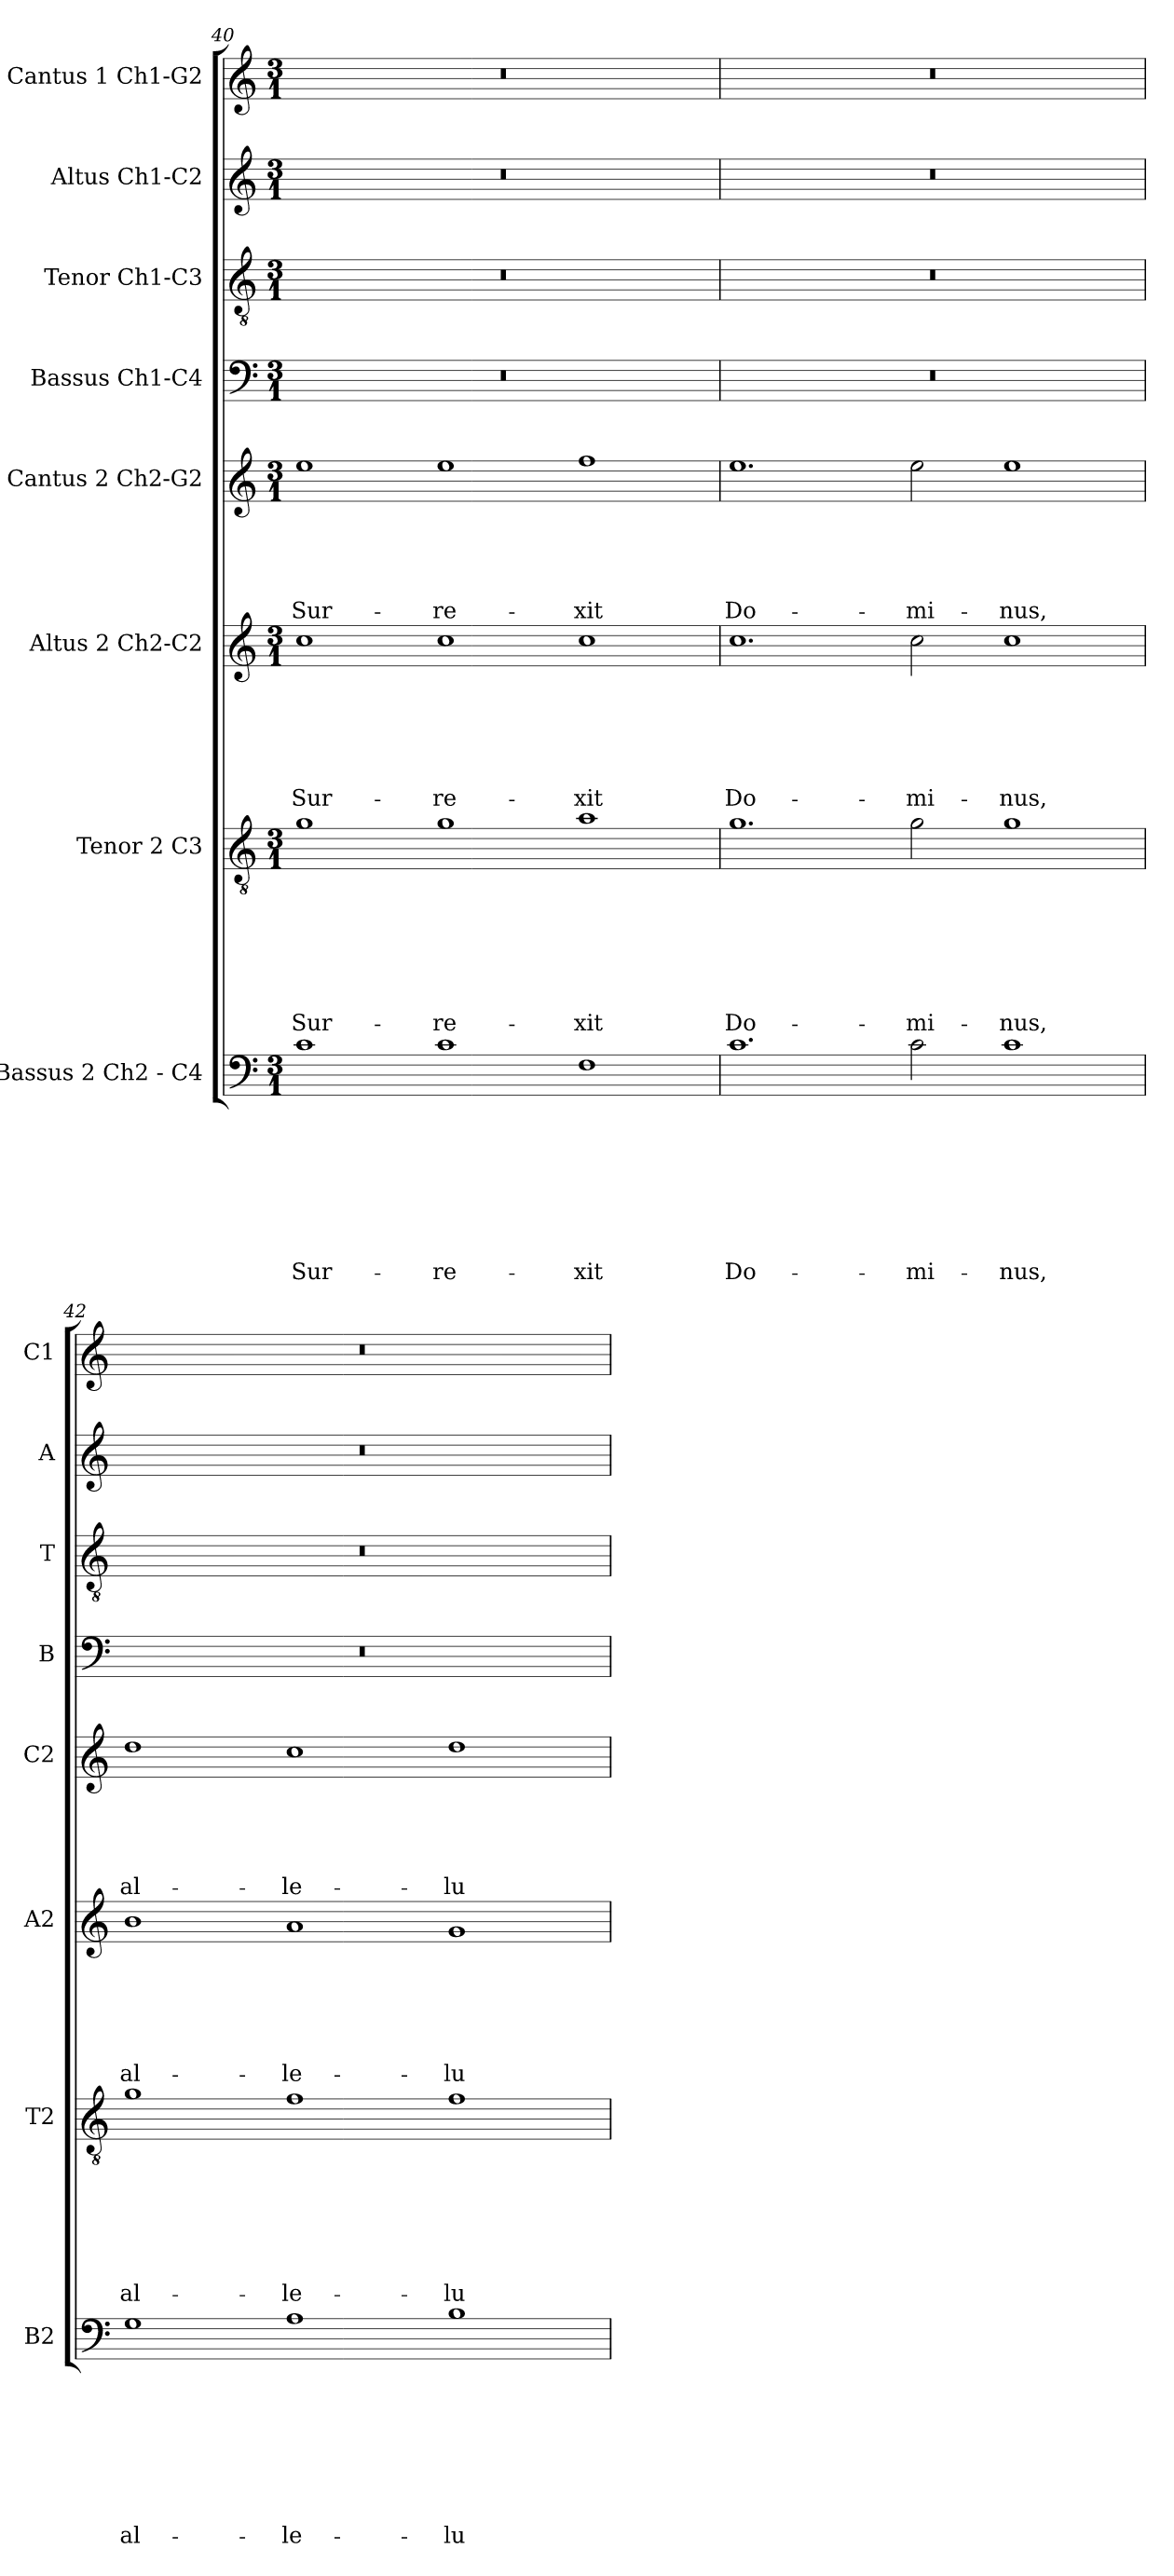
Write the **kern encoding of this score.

**kern	**text	**text	**text	**text	**text	**text	**text	**text	**kern	**text	**text	**text	**text	**text	**text	**text	**kern	**text	**text	**text	**text	**text	**text	**kern	**text	**text	**text	**text	**text	**kern	**kern	**kern	**kern
*part8	*part8	*part8	*part8	*part8	*part8	*part8	*part8	*part8	*part7	*part7	*part7	*part7	*part7	*part7	*part7	*part7	*part6	*part6	*part6	*part6	*part6	*part6	*part6	*part5	*part5	*part5	*part5	*part5	*part5	*part4	*part3	*part2	*part1
*staff8	*staff8	*staff8	*staff8	*staff8	*staff8	*staff8	*staff8	*staff8	*staff7	*staff7	*staff7	*staff7	*staff7	*staff7	*staff7	*staff7	*staff6	*staff6	*staff6	*staff6	*staff6	*staff6	*staff6	*staff5	*staff5	*staff5	*staff5	*staff5	*staff5	*staff4	*staff3	*staff2	*staff1
*I"Bassus 2  Ch2 - C4	*	*	*	*	*	*	*	*	*I"Tenor 2 C3	*	*	*	*	*	*	*	*I"Altus 2 Ch2-C2	*	*	*	*	*	*	*I"Cantus 2 Ch2-G2	*	*	*	*	*	*I"Bassus  Ch1-C4	*I"Tenor Ch1-C3	*I"Altus  Ch1-C2	*I"Cantus 1 Ch1-G2
*I'B2	*	*	*	*	*	*	*	*	*I'T2	*	*	*	*	*	*	*	*I'A2	*	*	*	*	*	*	*I'C2	*	*	*	*	*	*I'B	*I'T	*I'A	*I'C1
*clefF4	*	*	*	*	*	*	*	*	*clefGv2	*	*	*	*	*	*	*	*clefG2	*	*	*	*	*	*	*clefG2	*	*	*	*	*	*clefF4	*clefGv2	*clefG2	*clefG2
*k[]	*	*	*	*	*	*	*	*	*k[]	*	*	*	*	*	*	*	*k[]	*	*	*	*	*	*	*k[]	*	*	*	*	*	*k[]	*k[]	*k[]	*k[]
*C:	*	*	*	*	*	*	*	*	*C:	*	*	*	*	*	*	*	*C:	*	*	*	*	*	*	*C:	*	*	*	*	*	*C:	*C:	*C:	*C:
*M3/1	*	*	*	*	*	*	*	*	*M3/1	*	*	*	*	*	*	*	*M3/1	*	*	*	*	*	*	*M3/1	*	*	*	*	*	*M3/1	*M3/1	*M3/1	*M3/1
=40	=40	=40	=40	=40	=40	=40	=40	=40	=40	=40	=40	=40	=40	=40	=40	=40	=40	=40	=40	=40	=40	=40	=40	=40	=40	=40	=40	=40	=40	=40	=40	=40	=40
!	!	!	!	!	!	!	!	!LO:LY:b	!	!	!	!	!	!	!	!LO:LY:b	!	!	!	!	!	!	!LO:LY:b	!	!	!	!	!	!LO:LY:b	!	!	!	!
1c	.	.	.	.	.	.	.	Sur-	1g	.	.	.	.	.	.	Sur-	1cc	.	.	.	.	.	Sur-	1ee	.	.	.	.	Sur-	0.r	0.r	0.r	0.r
!	!	!	!	!	!	!	!	!LO:LY:b	!	!	!	!	!	!	!	!LO:LY:b	!	!	!	!	!	!	!LO:LY:b	!	!	!	!	!	!LO:LY:b	!	!	!	!
1c	.	.	.	.	.	.	.	-re-	1g	.	.	.	.	.	.	-re-	1cc	.	.	.	.	.	-re-	1ee	.	.	.	.	-re-	.	.	.	.
!	!	!	!	!	!	!	!	!LO:LY:b	!	!	!	!	!	!	!	!LO:LY:b	!	!	!	!	!	!	!LO:LY:b	!	!	!	!	!	!LO:LY:b	!	!	!	!
1F	.	.	.	.	.	.	.	-xit	1a	.	.	.	.	.	.	-xit	1cc	.	.	.	.	.	-xit	1ff	.	.	.	.	-xit	.	.	.	.
=41	=41	=41	=41	=41	=41	=41	=41	=41	=41	=41	=41	=41	=41	=41	=41	=41	=41	=41	=41	=41	=41	=41	=41	=41	=41	=41	=41	=41	=41	=41	=41	=41	=41
!	!	!	!	!	!	!	!	!LO:LY:b	!	!	!	!	!	!	!	!LO:LY:b	!	!	!	!	!	!	!LO:LY:b	!	!	!	!	!	!LO:LY:b	!	!	!	!
1.c	.	.	.	.	.	.	.	Do-	1.g	.	.	.	.	.	.	Do-	1.cc	.	.	.	.	.	Do-	1.ee	.	.	.	.	Do-	0.r	0.r	0.r	0.r
!	!	!	!	!	!	!	!	!LO:LY:b	!	!	!	!	!	!	!	!LO:LY:b	!	!	!	!	!	!	!LO:LY:b	!	!	!	!	!	!LO:LY:b	!	!	!	!
2c\	.	.	.	.	.	.	.	-mi-	2g\	.	.	.	.	.	.	-mi-	2cc\	.	.	.	.	.	-mi-	2ee\	.	.	.	.	-mi-	.	.	.	.
!	!	!	!	!	!	!	!	!LO:LY:b	!	!	!	!	!	!	!	!LO:LY:b	!	!	!	!	!	!	!LO:LY:b	!	!	!	!	!	!LO:LY:b	!	!	!	!
1c	.	.	.	.	.	.	.	-nus,	1g	.	.	.	.	.	.	-nus,	1cc	.	.	.	.	.	-nus,	1ee	.	.	.	.	-nus,	.	.	.	.
=42	=42	=42	=42	=42	=42	=42	=42	=42	=42	=42	=42	=42	=42	=42	=42	=42	=42	=42	=42	=42	=42	=42	=42	=42	=42	=42	=42	=42	=42	=42	=42	=42	=42
!	!	!	!	!	!	!	!	!LO:LY:b	!	!	!	!	!	!	!	!LO:LY:b	!	!	!	!	!	!	!LO:LY:b	!	!	!	!	!	!LO:LY:b	!	!	!	!
1G	.	.	.	.	.	.	.	al-	1g	.	.	.	.	.	.	al-	1b	.	.	.	.	.	al-	1dd	.	.	.	.	al-	0.r	0.r	0.r	0.r
!	!	!	!	!	!	!	!	!LO:LY:b	!	!	!	!	!	!	!	!LO:LY:b	!	!	!	!	!	!	!LO:LY:b	!	!	!	!	!	!LO:LY:b	!	!	!	!
1A	.	.	.	.	.	.	.	-le-	1f	.	.	.	.	.	.	-le-	1a	.	.	.	.	.	-le-	1cc	.	.	.	.	-le-	.	.	.	.
!	!	!	!	!	!	!	!	!LO:LY:b	!	!	!	!	!	!	!	!LO:LY:b	!	!	!	!	!	!	!LO:LY:b	!	!	!	!	!	!LO:LY:b	!	!	!	!
1B	.	.	.	.	.	.	.	-lu-	1f	.	.	.	.	.	.	-lu-	1g	.	.	.	.	.	-lu-	1dd	.	.	.	.	-lu-	.	.	.	.
=	=	=	=	=	=	=	=	=	=	=	=	=	=	=	=	=	=	=	=	=	=	=	=	=	=	=	=	=	=	=	=	=	=
*-	*-	*-	*-	*-	*-	*-	*-	*-	*-	*-	*-	*-	*-	*-	*-	*-	*-	*-	*-	*-	*-	*-	*-	*-	*-	*-	*-	*-	*-	*-	*-	*-	*-
